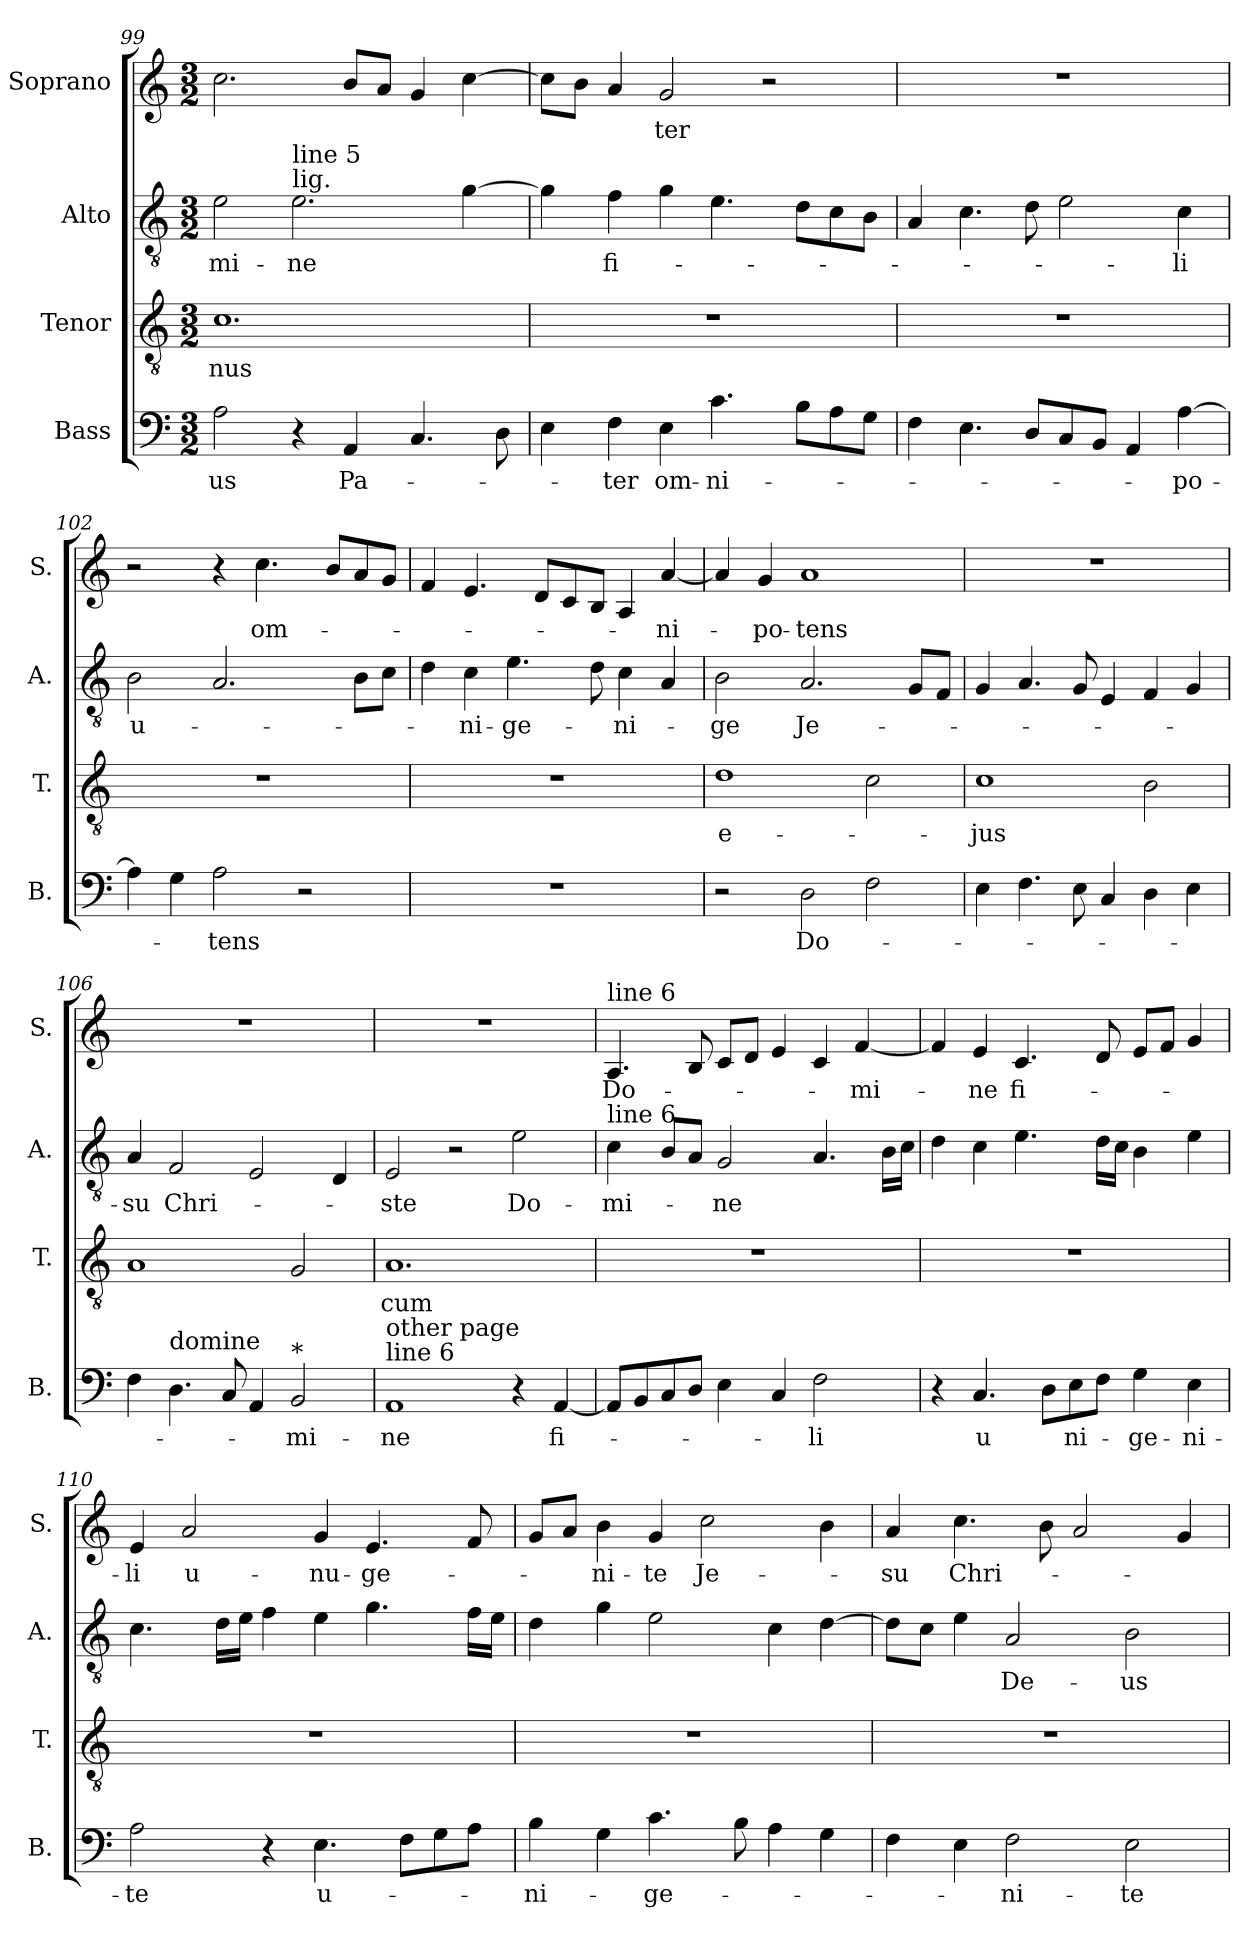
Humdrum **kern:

**kern	**text	**kern	**text	**kern	**text	**kern	**text
*part4	*part4	*part3	*part3	*part2	*part2	*part1	*part1
*staff4	*staff4	*staff3	*staff3	*staff2	*staff2	*staff1	*staff1
*I"Bass	*	*I"Tenor	*	*I"Alto	*	*I"Soprano	*
*I'B.	*	*I'T.	*	*I'A.	*	*I'S.	*
!!LO:PB:g=z
*clefF4	*	*clefGv2	*	*clefGv2	*	*clefG2	*
*k[]	*	*k[]	*	*k[]	*	*k[]	*
*M3/2	*	*M3/2	*	*M3/2	*	*M3/2	*
=99	=99	=99	=99	=99	=99	=99	=99
!	!LO:LY:b	!	!LO:LY:b	!	!LO:LY:b	!	!
2A\	-us	1.c	-nus	2e\	-mi-	2.cc\	.
!	!	!	!	!LO:TX:a:t=lig.	!	!	!
!	!	!	!	!LO:TX:a:t=line 5	!	!	!
!	!	!	!	!	!LO:LY:b	!	!
4r	.	.	.	2.e\	-ne	.	.
!	!LO:LY:b	!	!	!	!	!	!
4AA/	Pa-	.	.	.	.	8b/L	.
.	.	.	.	.	.	8a/J	.
4.C/	.	.	.	.	.	4g/	.
.	.	.	.	[4g\	.	[4cc\	.
8D\	.	.	.	.	.	.	.
=100	=100	=100	=100	=100	=100	=100	=100
4E\	.	1.r	.	4g\]	.	8cc\L]	.
.	.	.	.	.	.	8b\J	.
!	!LO:LY:b	!	!	!	!LO:LY:b	!	!
4F\	-ter	.	.	4f\	fi-	4a/	.
!	!LO:LY:b	!	!	!	!	!	!LO:LY:b
4E\	om-	.	.	4g\	.	2g/	-ter
!	!LO:LY:b	!	!	!	!	!	!
4.c\	-ni-	.	.	4.e\	.	.	.
.	.	.	.	.	.	2r	.
8B\L	.	.	.	8d\L	.	.	.
8A\	.	.	.	8c\	.	.	.
8G\J	.	.	.	8B\J	.	.	.
=101	=101	=101	=101	=101	=101	=101	=101
4F\	.	1.r	.	4A/	.	1.r	.
4.E\	.	.	.	4.c\	.	.	.
8D/L	.	.	.	8d\	.	.	.
8C/	.	.	.	2e\	.	.	.
8BB/J	.	.	.	.	.	.	.
4AA/	.	.	.	.	.	.	.
!	!LO:LY:b	!	!	!	!LO:LY:b	!	!
[4A\	-po-	.	.	4c\	-li	.	.
=102	=102	=102	=102	=102	=102	=102	=102
!	!	!	!	!	!LO:LY:b	!	!
4A\]	.	1.r	.	2B\	u-	2r	.
4G\	.	.	.	.	.	.	.
!	!LO:LY:b	!	!	!	!	!	!
2A\	-tens	.	.	2.A/	.	4r	.
!	!	!	!	!	!	!	!LO:LY:b
.	.	.	.	.	.	4.cc\	om-
2r	.	.	.	.	.	.	.
.	.	.	.	.	.	8b/L	.
.	.	.	.	8B\L	.	8a/	.
.	.	.	.	8c\J	.	8g/J	.
=103	=103	=103	=103	=103	=103	=103	=103
1.r	.	1.r	.	4d\	.	4f/	.
!	!	!	!	!	!LO:LY:b	!	!
.	.	.	.	4c\	-ni-	4.e/	.
!	!	!	!	!	!LO:LY:b	!	!
.	.	.	.	4.e\	-ge-	.	.
.	.	.	.	.	.	8d/L	.
.	.	.	.	.	.	8c/	.
.	.	.	.	8d\	.	8B/J	.
!	!	!	!	!	!LO:LY:b	!	!
.	.	.	.	4c\	-ni-	4A/	.
!	!	!	!	!	!	!	!LO:LY:b
.	.	.	.	4A/	.	[4a/	-ni-
!!LO:LB:g=z
=104	=104	=104	=104	=104	=104	=104	=104
!	!	!	!LO:LY:b	!	!LO:LY:b	!	!
2r	.	1d	e-	2B\	-ge	4a/]	.
!	!	!	!	!	!	!	!LO:LY:b
.	.	.	.	.	.	4g/	-po-
!	!LO:LY:b	!	!	!	!LO:LY:b	!	!LO:LY:b
2D\	Do-	.	.	2.A/	Je-	1a	-tens
2F\	.	2c\	.	.	.	.	.
.	.	.	.	8G/L	.	.	.
.	.	.	.	8F/J	.	.	.
=105	=105	=105	=105	=105	=105	=105	=105
!	!	!	!LO:LY:b	!	!	!	!
4E\	.	1c	-jus	4G/	.	1.r	.
4.F\	.	.	.	4.A/	.	.	.
8E\	.	.	.	8G/	.	.	.
4C/	.	.	.	4E/	.	.	.
4D\	.	2B\	.	4F/	.	.	.
4E\	.	.	.	4G/	.	.	.
=106	=106	=106	=106	=106	=106	=106	=106
!	!	!	!	!	!LO:LY:b	!	!
4F\	.	1A	.	4A/	-su	1.r	.
!LO:TX:a:t=domine	!	!	!	!	!	!	!
!	!	!	!	!	!LO:LY:b	!	!
4.D\	.	.	.	2F/	Chri-	.	.
8C/	.	.	.	.	.	.	.
4AA/	.	.	.	2E/	.	.	.
!LO:TX:a:t=*	!	!	!	!	!	!	!
!	!LO:LY:b	!	!	!	!	!	!
2BB/	-mi-	2G/	.	.	.	.	.
.	.	.	.	4D/	.	.	.
=107	=107	=107	=107	=107	=107	=107	=107
!LO:TX:a:t=line 6	!	!	!	!	!	!	!
!LO:TX:a:t=other page	!	!	!	!	!	!	!
!	!LO:LY:b	!	!LO:LY:b	!	!LO:LY:b	!	!
1AA	-ne	1.A	cum	2E/	-ste	1.r	.
.	.	.	.	2r	.	.	.
!	!	!	!	!	!LO:LY:b	!	!
4r	.	.	.	2e\	Do-	.	.
!	!LO:LY:b	!	!	!	!	!	!
[4AA/	fi-	.	.	.	.	.	.
=108	=108	=108	=108	=108	=108	=108	=108
!	!	!	!	!	!	!LO:TX:a:t=line 6	!
!	!	!	!	!LO:TX:a:t=line 6	!	!	!
!	!	!	!	!	!LO:LY:b	!	!LO:LY:b
8AA/L]	.	1.r	.	4c\	-mi-	4.A/	Do-
8BB/	.	.	.	.	.	.	.
8C/	.	.	.	8B/L	.	.	.
8D/J	.	.	.	8A/J	.	8B/	.
!	!	!	!	!	!LO:LY:b	!	!
4E\	.	.	.	2G/	-ne	8c/L	.
.	.	.	.	.	.	8d/J	.
4C/	.	.	.	.	.	4e/	.
!	!LO:LY:b	!	!	!	!	!	!
2F\	-li	.	.	4.A/	.	4c/	.
!	!	!	!	!	!	!	!LO:LY:b
.	.	.	.	.	.	[4f/	-mi-
.	.	.	.	16B\LL	.	.	.
.	.	.	.	16c\JJ	.	.	.
=109	=109	=109	=109	=109	=109	=109	=109
4r	.	1.r	.	4d\	.	4f/]	.
!	!LO:LY:b	!	!	!	!	!	!LO:LY:b
4.C/	u	.	.	4c\	.	4e/	-ne
!	!	!	!	!	!	!	!LO:LY:b
.	.	.	.	4.e\	.	4.c/	fi-
8D\L	.	.	.	.	.	.	.
!	!LO:LY:b	!	!	!	!	!	!
8E\	ni-	.	.	.	.	.	.
8F\J	.	.	.	16d\LL	.	8d/	.
.	.	.	.	16c\JJ	.	.	.
!	!LO:LY:b	!	!	!	!	!	!
4G\	-ge-	.	.	4B\	.	8e/L	.
.	.	.	.	.	.	8f/J	.
!	!LO:LY:b	!	!	!	!	!	!
4E\	-ni-	.	.	4e\	.	4g/	.
!!LO:LB:g=z
=110	=110	=110	=110	=110	=110	=110	=110
!	!LO:LY:b	!	!	!	!	!	!LO:LY:b
2A\	-te	1.r	.	4.c\	.	4e/	-li
!	!	!	!	!	!	!	!LO:LY:b
.	.	.	.	.	.	2a/	u-
.	.	.	.	16d\LL	.	.	.
.	.	.	.	16e\JJ	.	.	.
4r	.	.	.	4f\	.	.	.
!	!LO:LY:b	!	!	!	!	!	!LO:LY:b
4.E\	u-	.	.	4e\	.	4g/	-nu-
!	!	!	!	!	!	!	!LO:LY:b
.	.	.	.	4.g\	.	4.e/	-ge-
8F\L	.	.	.	.	.	.	.
8G\	.	.	.	.	.	.	.
8A\J	.	.	.	16f\LL	.	8f/	.
.	.	.	.	16e\JJ	.	.	.
=111	=111	=111	=111	=111	=111	=111	=111
!	!LO:LY:b	!	!	!	!	!	!
4B\	-ni-	1.r	.	4d\	.	8g/L	.
.	.	.	.	.	.	8a/J	.
!	!	!	!	!	!	!	!LO:LY:b
4G\	.	.	.	4g\	.	4b\	-ni-
!	!LO:LY:b	!	!	!	!	!	!LO:LY:b
4.c\	-ge-	.	.	2e\	.	4g/	-te
!	!	!	!	!	!	!	!LO:LY:b
.	.	.	.	.	.	2cc\	Je-
8B\	.	.	.	.	.	.	.
4A\	.	.	.	4c\	.	.	.
4G\	.	.	.	[4d\	.	4b\	.
=112	=112	=112	=112	=112	=112	=112	=112
!	!	!	!	!	!	!	!LO:LY:b
4F\	.	1.r	.	8d\L]	.	4a/	-su
.	.	.	.	8c\J	.	.	.
!	!	!	!	!	!	!	!LO:LY:b
4E\	.	.	.	4e\	.	4.cc\	Chri-
!	!LO:LY:b	!	!	!	!LO:LY:b	!	!
2F\	-ni-	.	.	2A/	De-	.	.
.	.	.	.	.	.	8b\	.
.	.	.	.	.	.	2a/	.
!	!LO:LY:b	!	!	!	!LO:LY:b	!	!
2E\	-te	.	.	2B\	-us	.	.
.	.	.	.	.	.	4g/	.
=	=	=	=	=	=	=	=
*-	*-	*-	*-	*-	*-	*-	*-
